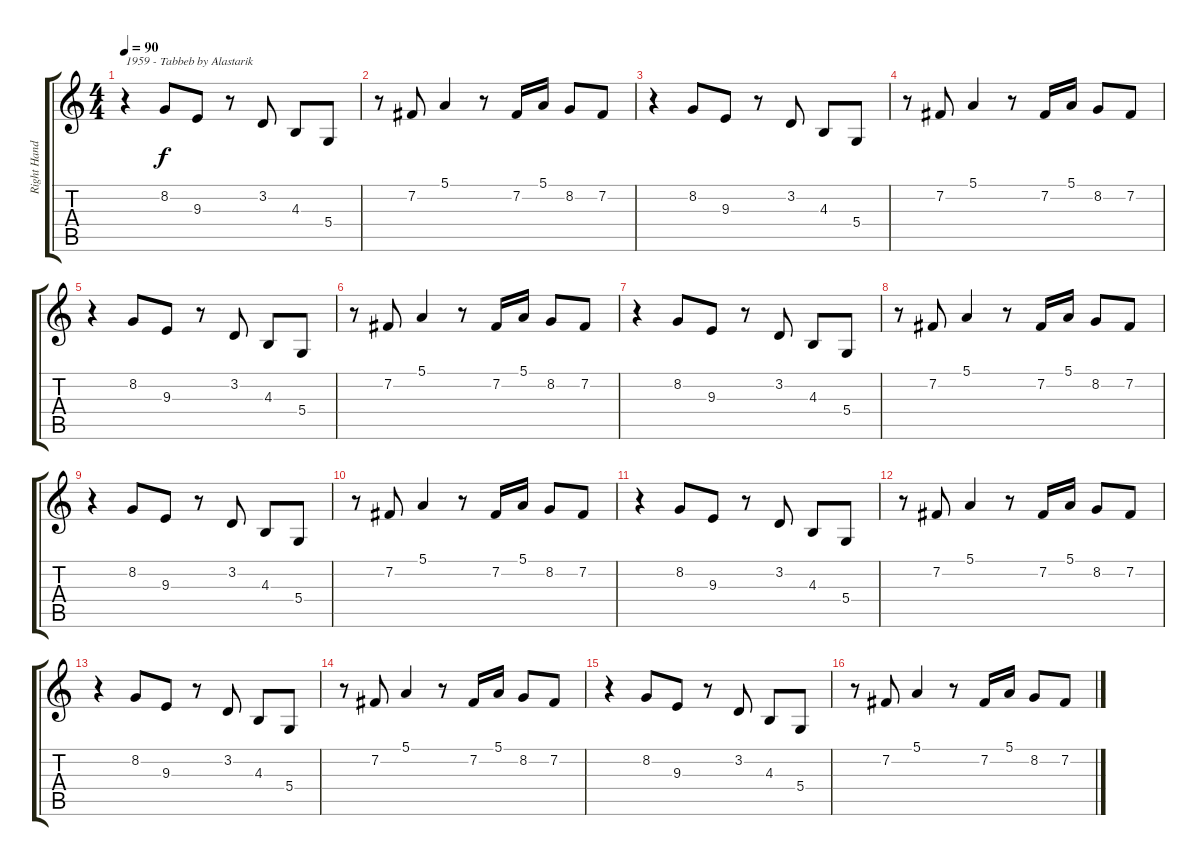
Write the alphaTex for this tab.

\track ("Right Hand" "Right Hand") {instrument acousticgrandpiano}
\staff {score tabs}
\tuning (E4 B3 G3 D3 A2 E2) {hide}
\ts (4 4)
\tempo 90
\clef g2
\ks c
r.4{txt "1959 - Tabbeb by Alastarik" dy f instrument acousticgrandpiano} 8.2.8 9.3.8 r.8 3.2.8 4.3.8 5.4.8 |
r.8 7.2.8 5.1.4 r.8 7.2.16 5.1.16 8.2.8 7.2.8 |
r.4 8.2.8 9.3.8 r.8 3.2.8 4.3.8 5.4.8 |
r.8 7.2.8 5.1.4 r.8 7.2.16 5.1.16 8.2.8 7.2.8 |
r.4 8.2.8 9.3.8 r.8 3.2.8 4.3.8 5.4.8 |
r.8 7.2.8 5.1.4 r.8 7.2.16 5.1.16 8.2.8 7.2.8 |
r.4 8.2.8 9.3.8 r.8 3.2.8 4.3.8 5.4.8 |
r.8 7.2.8 5.1.4 r.8 7.2.16 5.1.16 8.2.8 7.2.8 |
r.4 8.2.8 9.3.8 r.8 3.2.8 4.3.8 5.4.8 |
r.8 7.2.8 5.1.4 r.8 7.2.16 5.1.16 8.2.8 7.2.8 |
r.4 8.2.8 9.3.8 r.8 3.2.8 4.3.8 5.4.8 |
r.8 7.2.8 5.1.4 r.8 7.2.16 5.1.16 8.2.8 7.2.8 |
r.4 8.2.8 9.3.8 r.8 3.2.8 4.3.8 5.4.8 |
r.8 7.2.8 5.1.4 r.8 7.2.16 5.1.16 8.2.8 7.2.8 |
r.4 8.2.8 9.3.8 r.8 3.2.8 4.3.8 5.4.8 |
r.8 7.2.8 5.1.4 r.8 7.2.16 5.1.16 8.2.8 7.2.8
